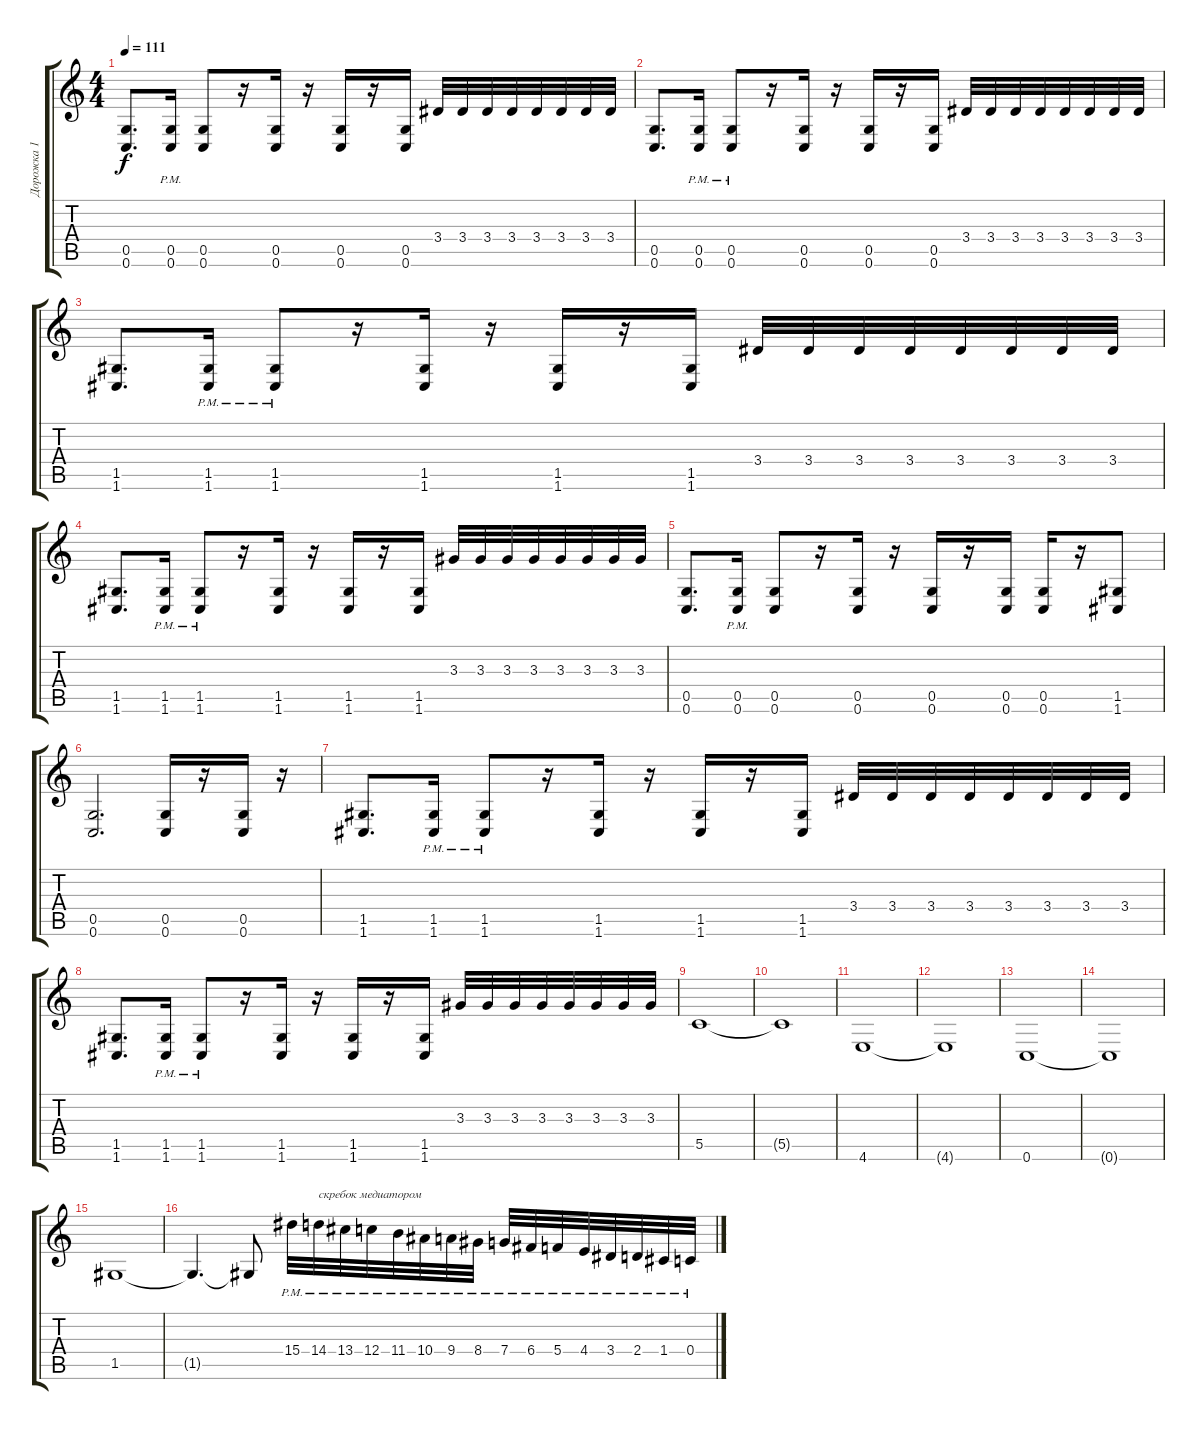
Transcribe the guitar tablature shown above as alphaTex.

\track ("Дорожка 1" "Дорожка 1") {instrument electricguitarjazz}
\staff {score tabs}
\tuning (D4 A3 F3 C3 G2 C2) {hide}
\ts (4 4)
\tempo 111
\clef g2
\ks c
(0.5 0.6).8{d dy f} (0.5{pm} 0.6{pm}).16 (0.5 0.6).8 r.16 (0.5 0.6).16 r.16 (0.5 0.6).16 r.16 (0.5 0.6).16 3.4.32 3.4.32 3.4.32 3.4.32 3.4.32 3.4.32 3.4.32 3.4.32 |
(0.5 0.6).8{d} (0.5{pm} 0.6{pm}).16 (0.5 0.6{pm}).8 r.16 (0.5 0.6).16 r.16 (0.5 0.6).16 r.16 (0.5 0.6).16 3.4.32 3.4.32 3.4.32 3.4.32 3.4.32 3.4.32 3.4.32 3.4.32 |
(1.5 1.6).8{d} (1.5{pm} 1.6{pm}).16 (1.5 1.6{pm}).8 r.16 (1.5 1.6).16 r.16 (1.5 1.6).16 r.16 (1.5 1.6).16 3.4.32 3.4.32 3.4.32 3.4.32 3.4.32 3.4.32 3.4.32 3.4.32 |
(1.5 1.6).8{d} (1.5{pm} 1.6{pm}).16 (1.5 1.6{pm}).8 r.16 (1.5 1.6).16 r.16 (1.5 1.6).16 r.16 (1.5 1.6).16 3.3.32 3.3.32 3.3.32 3.3.32 3.3.32 3.3.32 3.3.32 3.3.32 |
(0.5 0.6).8{d} (0.5{pm} 0.6{pm}).16 (0.5 0.6).8 r.16 (0.5 0.6).16 r.16 (0.5 0.6).16 r.16 (0.5 0.6).16 (0.5 0.6).16 r.16 (1.5 1.6).8 |
(0.5 0.6).2{d} (0.5 0.6).16 r.16 (0.5 0.6).16 r.16 |
(1.5 1.6).8{d} (1.5{pm} 1.6{pm}).16 (1.5 1.6{pm}).8 r.16 (1.5 1.6).16 r.16 (1.5 1.6).16 r.16 (1.5 1.6).16 3.4.32 3.4.32 3.4.32 3.4.32 3.4.32 3.4.32 3.4.32 3.4.32 |
(1.5 1.6).8{d} (1.5{pm} 1.6{pm}).16 (1.5 1.6{pm}).8 r.16 (1.5 1.6).16 r.16 (1.5 1.6).16 r.16 (1.5 1.6).16 3.3.32 3.3.32 3.3.32 3.3.32 3.3.32 3.3.32 3.3.32 3.3.32 |
5.5.1 |
5.5{t}.1 |
4.6.1 |
4.6{t}.1 |
0.6.1 |
0.6{t}.1 |
1.5.1 |
1.5{t}.4{d} 1.5{t}.8 15.4{pm}.32 14.4{pm}.32{txt "скребок медиатором"} 13.4{pm}.32 12.4{pm}.32 11.4{pm}.32 10.4{pm}.32 9.4{pm}.32 8.4{pm}.32 7.4{pm}.32 6.4{pm}.32 5.4{pm}.32 4.4{pm}.32 3.4{pm}.32 2.4{pm}.32 1.4{pm}.32 0.4{pm}.32
